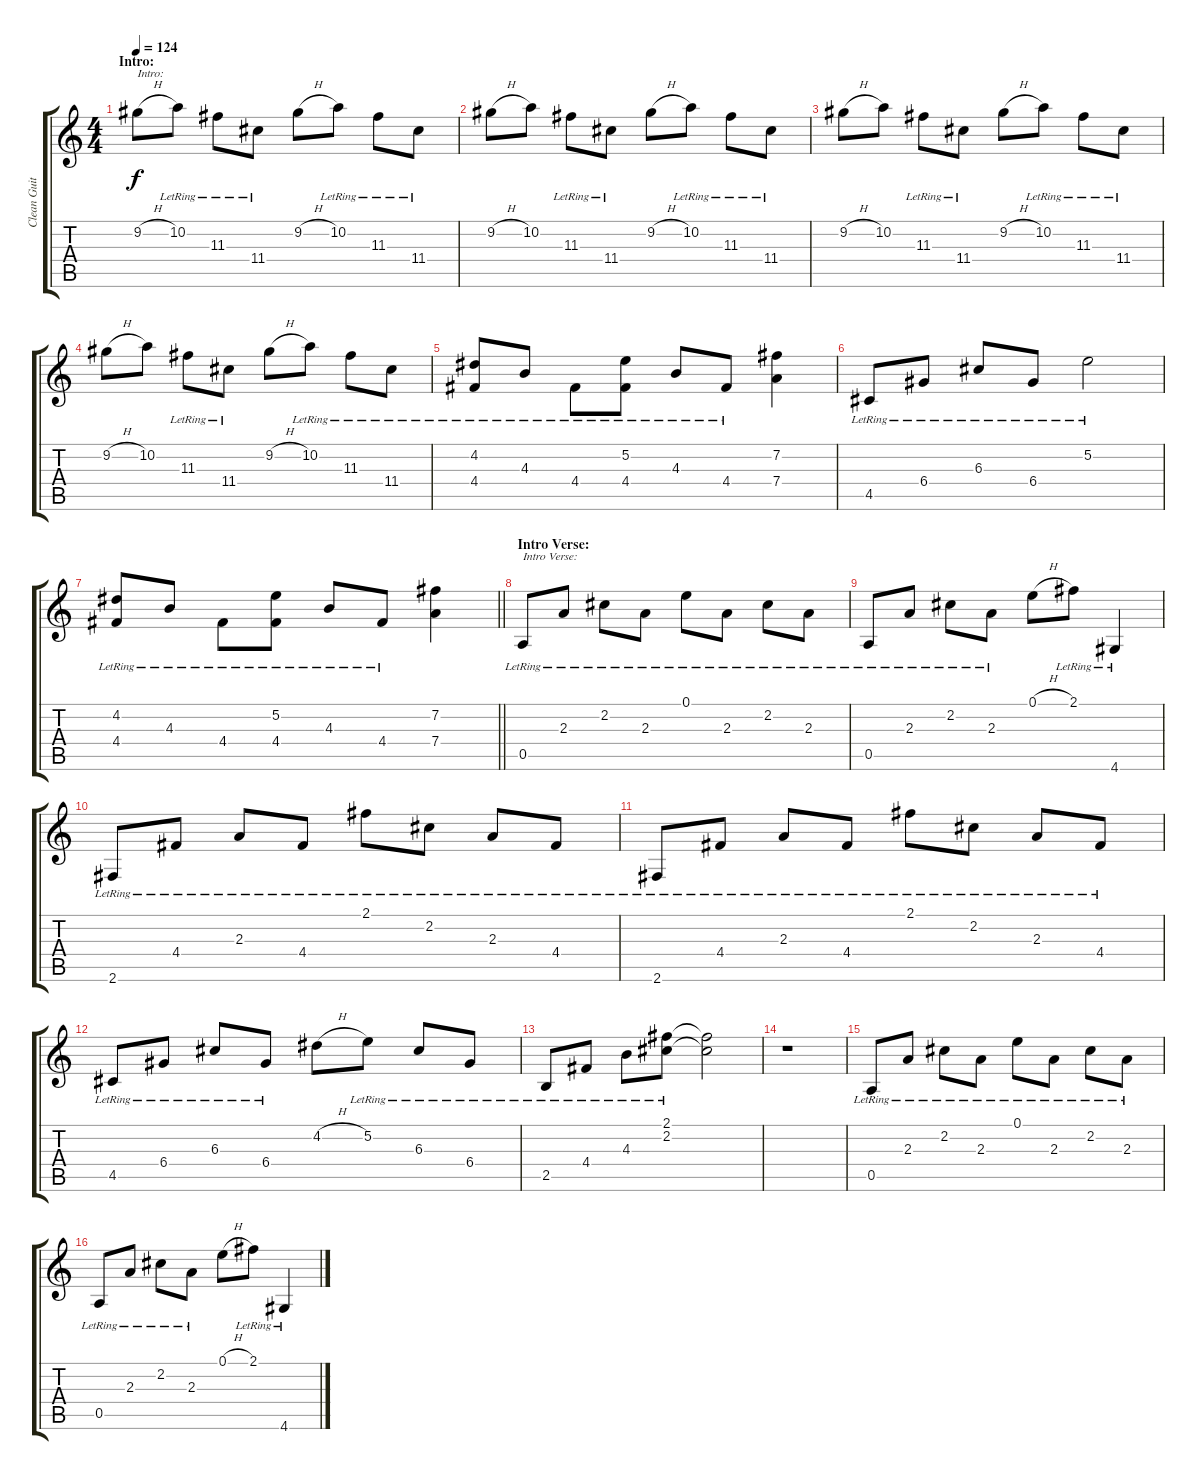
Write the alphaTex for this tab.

\track ("Clean Guitar" "Clean Guit") {instrument electricguitarclean}
\staff {score tabs}
\tuning (E4 B3 G3 D3 A2 E2) {hide}
\ts (4 4)
\section ("" "Intro:")
\tempo 124
\tempo 115
\tempo 124
\clef g2
\ks c
9.2{h}.8{txt "Intro:" dy f volume 2 instrument electricguitarclean} 10.2{lr}.8 11.3{lr}.8 11.4{lr}.8 9.2{h}.8 10.2{lr}.8 11.3{lr}.8 11.4{lr}.8 |
9.2{h}.8{volume 5} 10.2.8 11.3{lr}.8 11.4{lr}.8 9.2{h}.8 10.2{lr}.8 11.3{lr}.8 11.4{lr}.8 |
9.2{h}.8{volume 8} 10.2.8 11.3{lr}.8 11.4{lr}.8 9.2{h}.8 10.2{lr}.8 11.3{lr}.8 11.4{lr}.8 |
9.2{h}.8{volume 10} 10.2.8 11.3{lr}.8 11.4{lr}.8 9.2{h}.8 10.2{lr}.8 11.3{lr}.8 11.4{lr}.8 |
(4.2{lr} 4.4{lr}).8{volume 10} 4.3{lr}.8 4.4{lr}.8 (5.2{lr} 4.4{lr}).8 4.3{lr}.8 4.4{lr}.8 (7.2 7.4).4 |
4.5{lr}.8 6.4{lr}.8 6.3{lr}.8 6.4{lr}.8 5.2{lr}.2 |
\barLineRight lightlight
(4.2{lr} 4.4{lr}).8 4.3{lr}.8 4.4{lr}.8 (5.2{lr} 4.4{lr}).8 4.3{lr}.8 4.4{lr}.8 (7.2 7.4).4 |
\section ("" "Intro Verse:")
0.5{lr}.8{txt "Intro Verse:"} 2.3{lr}.8 2.2{lr}.8 2.3{lr}.8 0.1{lr}.8 2.3{lr}.8 2.2{lr}.8 2.3{lr}.8 |
0.5{lr}.8 2.3{lr}.8 2.2{lr}.8 2.3{lr}.8 0.1{h}.8 2.1{lr}.8 4.6{lr}.4 |
2.6{lr}.8 4.4{lr}.8 2.3{lr}.8 4.4{lr}.8 2.1{lr}.8 2.2{lr}.8 2.3{lr}.8 4.4{lr}.8 |
2.6{lr}.8 4.4{lr}.8 2.3{lr}.8 4.4{lr}.8 2.1{lr}.8 2.2{lr}.8 2.3{lr}.8 4.4{lr}.8 |
4.5{lr}.8 6.4{lr}.8 6.3{lr}.8 6.4{lr}.8 4.2{h}.8 5.2{lr}.8 6.3{lr}.8 6.4{lr}.8 |
2.5{lr}.8 4.4{lr}.8 4.3{lr}.8 (2.1{lr} 2.2{lr}).8 (2.1{t} 2.2{t}).2 |
r.1 |
0.5{lr}.8 2.3{lr}.8 2.2{lr}.8 2.3{lr}.8 0.1{lr}.8 2.3{lr}.8 2.2{lr}.8 2.3{lr}.8 |
0.5{lr}.8 2.3{lr}.8 2.2{lr}.8 2.3{lr}.8 0.1{h}.8 2.1{lr}.8 4.6{lr}.4
